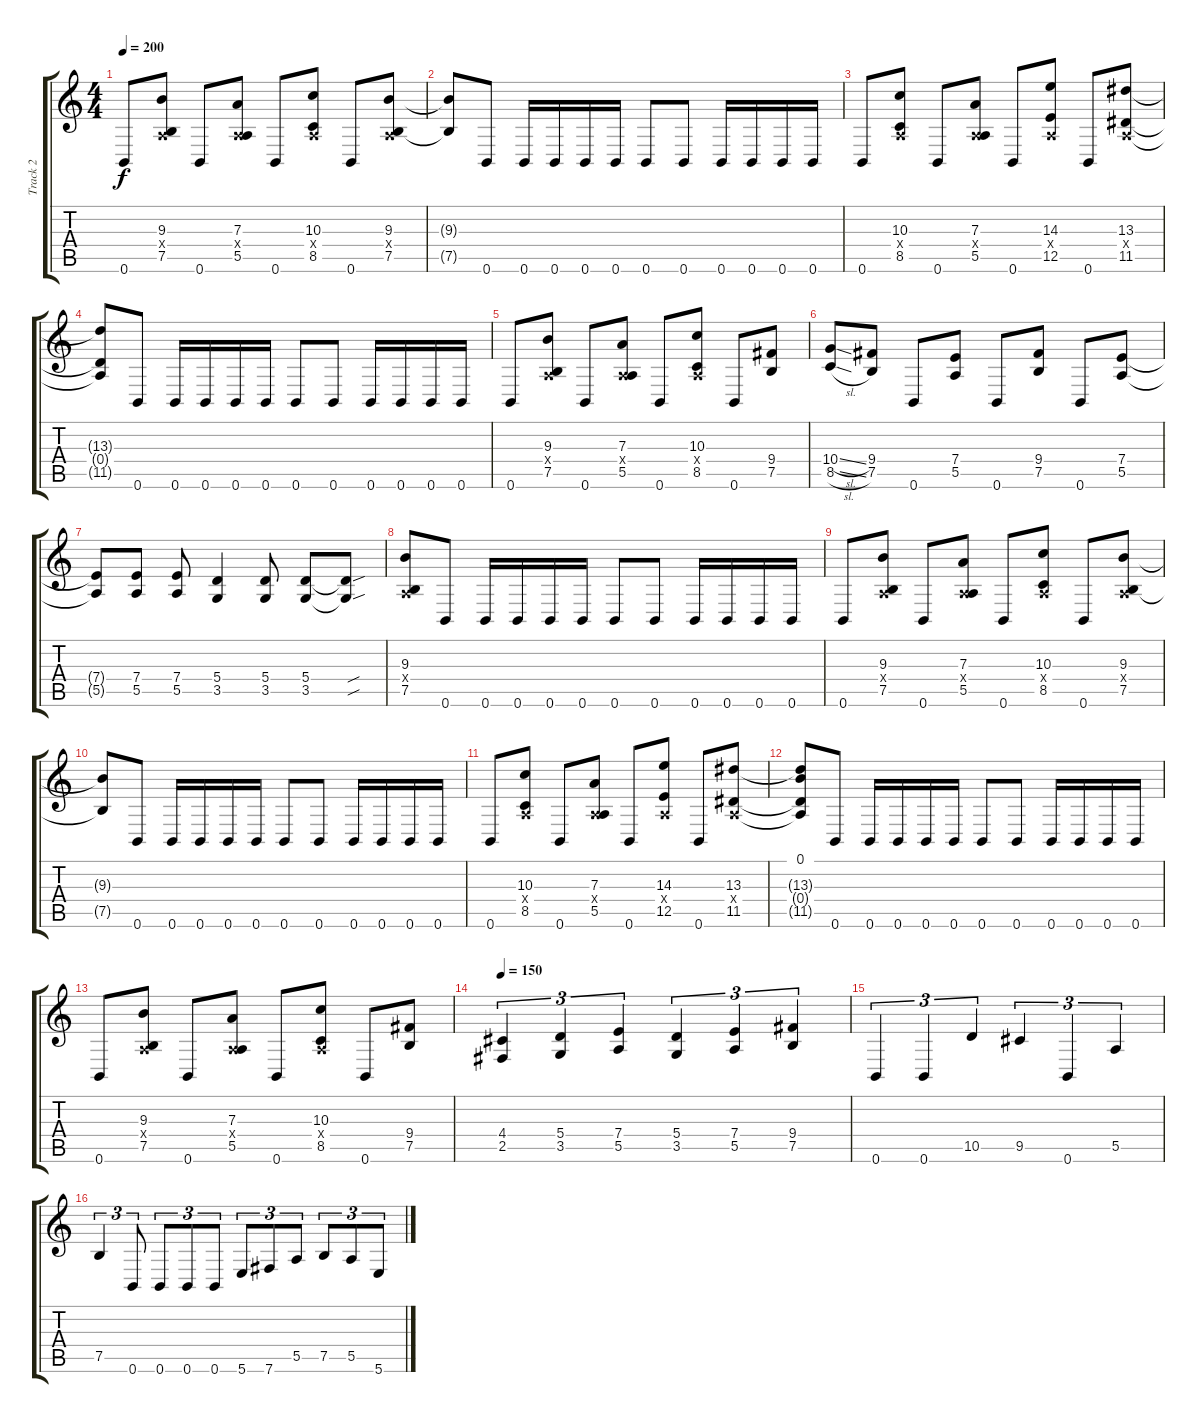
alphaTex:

\track ("Track 2" "Track 2") {instrument distortionguitar}
\staff {score tabs}
\tuning (B3 G3 D3 A2 E2 B1) {hide}
\ts (4 4)
\tempo 200
\clef g2
\ks c
0.6.8{dy f} (9.3 0.4{x} 7.5).8 0.6.8 (7.3 0.4{x} 5.5).8 0.6.8 (10.3 0.4{x} 8.5).8 0.6.8 (9.3 0.4{x} 7.5).8 |
(9.3{t} 7.5{t}).8 0.6.8 0.6.16 0.6.16 0.6.16 0.6.16 0.6.8 0.6.8 0.6.16 0.6.16 0.6.16 0.6.16 |
0.6.8 (10.3 0.4{x} 8.5).8 0.6.8 (7.3 0.4{x} 5.5).8 0.6.8 (14.3 0.4{x} 12.5).8 0.6.8 (13.3 0.4{x} 11.5).8 |
(13.3{t} 0.4{t} 11.5{t}).8 0.6.8 0.6.16 0.6.16 0.6.16 0.6.16 0.6.8 0.6.8 0.6.16 0.6.16 0.6.16 0.6.16 |
0.6.8 (9.3 0.4{x} 7.5).8 0.6.8 (7.3 0.4{x} 5.5).8 0.6.8 (10.3 0.4{x} 8.5).8 0.6.8 (9.4 7.5).8 |
(10.4{sl} 8.5{sl}).8 (9.4 7.5).8 0.6.8 (7.4 5.5).8 0.6.8 (9.4 7.5).8 0.6.8 (7.4 5.5).8 |
(7.4{t} 5.5{t}).8 (7.4 5.5).8 (7.4 5.5).8 (5.4 3.5).4 (5.4 3.5).8 (5.4 3.5).8 (5.4{sou t} 3.5{sou t}).8 |
(9.3 0.4{x} 7.5).8 0.6.8 0.6.16 0.6.16 0.6.16 0.6.16 0.6.8 0.6.8 0.6.16 0.6.16 0.6.16 0.6.16 |
0.6.8 (9.3 0.4{x} 7.5).8 0.6.8 (7.3 0.4{x} 5.5).8 0.6.8 (10.3 0.4{x} 8.5).8 0.6.8 (9.3 0.4{x} 7.5).8 |
(9.3{t} 7.5{t}).8 0.6.8 0.6.16 0.6.16 0.6.16 0.6.16 0.6.8 0.6.8 0.6.16 0.6.16 0.6.16 0.6.16 |
0.6.8 (10.3 0.4{x} 8.5).8 0.6.8 (7.3 0.4{x} 5.5).8 0.6.8 (14.3 0.4{x} 12.5).8 0.6.8 (13.3 0.4{x} 11.5).8 |
(0.1 13.3{t} 0.4{t} 11.5{t}).8 0.6.8 0.6.16 0.6.16 0.6.16 0.6.16 0.6.8 0.6.8 0.6.16 0.6.16 0.6.16 0.6.16 |
0.6.8 (9.3 0.4{x} 7.5).8 0.6.8 (7.3 0.4{x} 5.5).8 0.6.8 (10.3 0.4{x} 8.5).8 0.6.8 (9.4 7.5).8 |
\tempo 150
(4.4 2.5).4{tu (3 2)} (5.4 3.5).4{tu (3 2)} (7.4 5.5).4{tu (3 2)} (5.4 3.5).4{tu (3 2)} (7.4 5.5).4{tu (3 2)} (9.4 7.5).4{tu (3 2)} |
0.6.4{tu (3 2)} 0.6.4{tu (3 2)} 10.5.4{tu (3 2)} 9.5.4{tu (3 2)} 0.6.4{tu (3 2)} 5.5.4{tu (3 2)} |
7.5.4{tu (3 2)} 0.6.8{tu (3 2)} 0.6.8{tu (3 2)} 0.6.8{tu (3 2)} 0.6.8{tu (3 2)} 5.6.8{tu (3 2)} 7.6.8{tu (3 2)} 5.5.8{tu (3 2)} 7.5.8{tu (3 2)} 5.5.8{tu (3 2)} 5.6.8{tu (3 2)}
